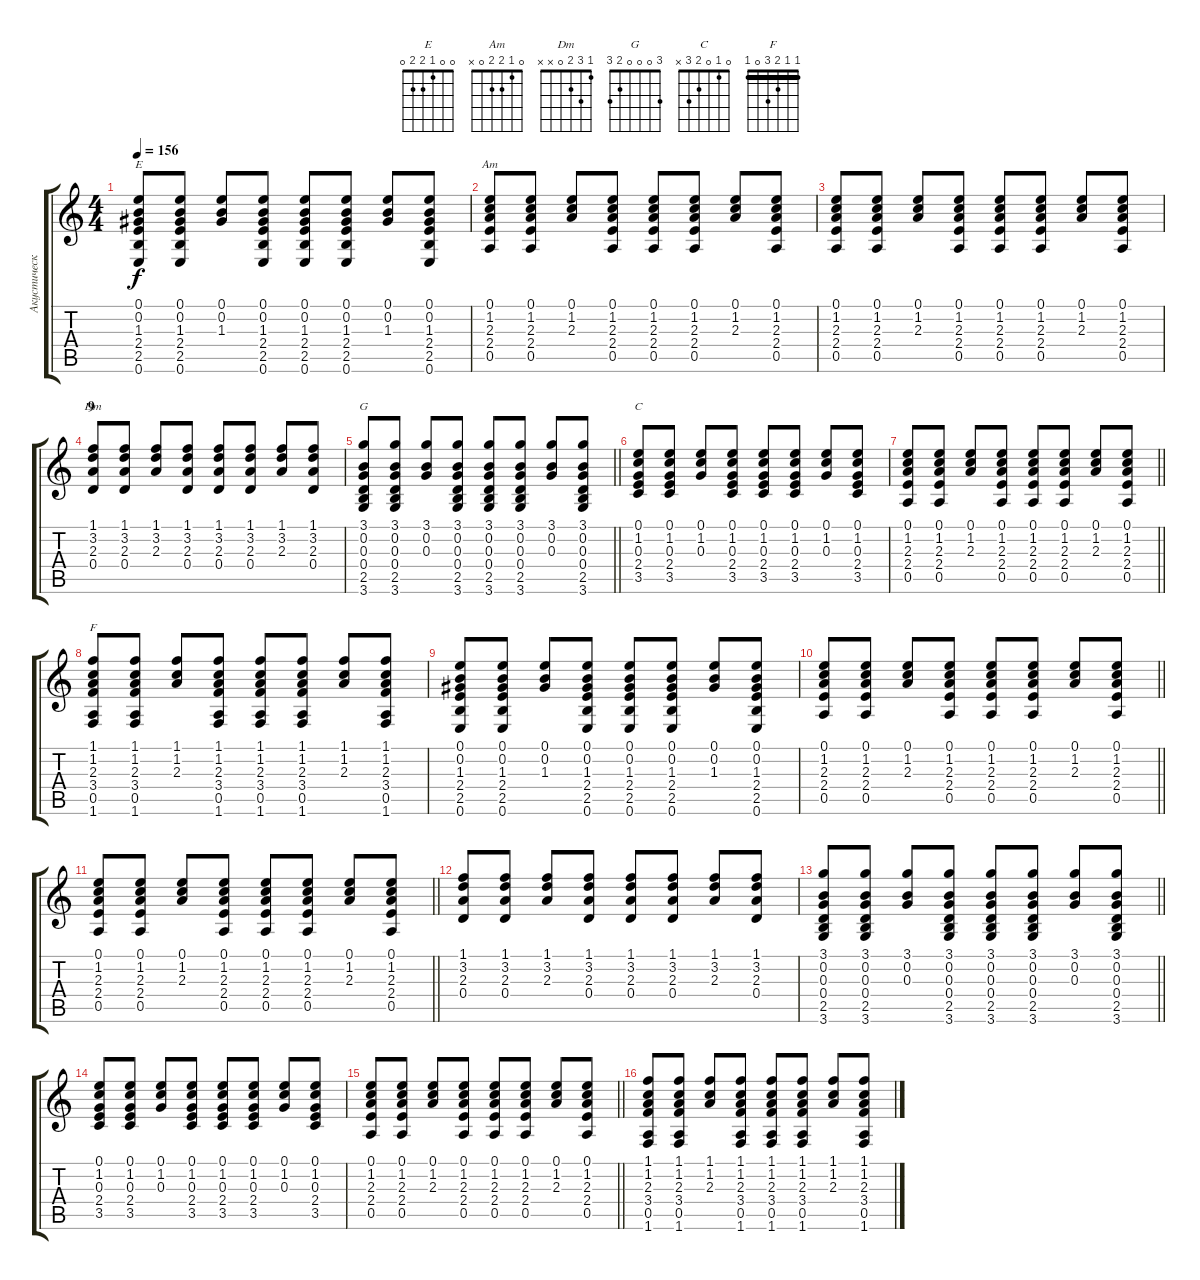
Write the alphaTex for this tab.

\track ("Акустическая гитара" "Акустическ") {instrument acousticguitarsteel}
\staff {score tabs}
\tuning (E4 B3 G3 D3 A2 E2) {hide}
\chord ("E" 0 0 1 2 2 0)
\chord ("Am" 0 1 2 2 0 x)
\chord ("Dm" 1 3 2 0 x x)
\chord ("G" 3 0 0 0 2 3)
\chord ("C" 0 1 0 2 3 x)
\chord ("F" 1 1 2 3 0 1) {barre 1}
\ts (4 4)
\tempo 156
\clef g2
\ks c
(0.1 0.2 1.3 2.4 2.5 0.6).8{ch "E" dy f} (0.1 0.2 1.3 2.4 2.5 0.6).8 (0.1 0.2 1.3).8 (0.1 0.2 1.3 2.4 2.5 0.6).8 (0.1 0.2 1.3 2.4 2.5 0.6).8 (0.1 0.2 1.3 2.4 2.5 0.6).8 (0.1 0.2 1.3).8 (0.1 0.2 1.3 2.4 2.5 0.6).8 |
(0.1 1.2 2.3 2.4 0.5).8{ch "Am"} (0.1 1.2 2.3 2.4 0.5).8 (0.1 1.2 2.3).8 (0.1 1.2 2.3 2.4 0.5).8 (0.1 1.2 2.3 2.4 0.5).8 (0.1 1.2 2.3 2.4 0.5).8 (0.1 1.2 2.3).8 (0.1 1.2 2.3 2.4 0.5).8 |
(0.1 1.2 2.3 2.4 0.5).8 (0.1 1.2 2.3 2.4 0.5).8 (0.1 1.2 2.3).8 (0.1 1.2 2.3 2.4 0.5).8 (0.1 1.2 2.3 2.4 0.5).8 (0.1 1.2 2.3 2.4 0.5).8 (0.1 1.2 2.3).8 (0.1 1.2 2.3 2.4 0.5).8 |
\section ("" "9")
(1.1 3.2 2.3 0.4).8{ch "Dm"} (1.1 3.2 2.3 0.4).8 (1.1 3.2 2.3).8 (1.1 3.2 2.3 0.4).8 (1.1 3.2 2.3 0.4).8 (1.1 3.2 2.3 0.4).8 (1.1 3.2 2.3).8 (1.1 3.2 2.3 0.4).8 |
\barLineRight lightlight
(3.1 0.2 0.3 0.4 2.5 3.6).8{ch "G"} (3.1 0.2 0.3 0.4 2.5 3.6).8 (3.1 0.2 0.3).8 (3.1 0.2 0.3 0.4 2.5 3.6).8 (3.1 0.2 0.3 0.4 2.5 3.6).8 (3.1 0.2 0.3 0.4 2.5 3.6).8 (3.1 0.2 0.3).8 (3.1 0.2 0.3 0.4 2.5 3.6).8 |
(0.1 1.2 0.3 2.4 3.5).8{ch "C"} (0.1 1.2 0.3 2.4 3.5).8 (0.1 1.2 0.3).8 (0.1 1.2 0.3 2.4 3.5).8 (0.1 1.2 0.3 2.4 3.5).8 (0.1 1.2 0.3 2.4 3.5).8 (0.1 1.2 0.3).8 (0.1 1.2 0.3 2.4 3.5).8 |
\barLineRight lightlight
(0.1 1.2 2.3 2.4 0.5).8 (0.1 1.2 2.3 2.4 0.5).8 (0.1 1.2 2.3).8 (0.1 1.2 2.3 2.4 0.5).8 (0.1 1.2 2.3 2.4 0.5).8 (0.1 1.2 2.3 2.4 0.5).8 (0.1 1.2 2.3).8 (0.1 1.2 2.3 2.4 0.5).8 |
(1.1 1.2 2.3 3.4 0.5 1.6).8{ch "F"} (1.1 1.2 2.3 3.4 0.5 1.6).8 (1.1 1.2 2.3).8 (1.1 1.2 2.3 3.4 0.5 1.6).8 (1.1 1.2 2.3 3.4 0.5 1.6).8 (1.1 1.2 2.3 3.4 0.5 1.6).8 (1.1 1.2 2.3).8 (1.1 1.2 2.3 3.4 0.5 1.6).8 |
(0.1 0.2 1.3 2.4 2.5 0.6).8 (0.1 0.2 1.3 2.4 2.5 0.6).8 (0.1 0.2 1.3).8 (0.1 0.2 1.3 2.4 2.5 0.6).8 (0.1 0.2 1.3 2.4 2.5 0.6).8 (0.1 0.2 1.3 2.4 2.5 0.6).8 (0.1 0.2 1.3).8 (0.1 0.2 1.3 2.4 2.5 0.6).8 |
\barLineRight lightlight
(0.1 1.2 2.3 2.4 0.5).8 (0.1 1.2 2.3 2.4 0.5).8 (0.1 1.2 2.3).8 (0.1 1.2 2.3 2.4 0.5).8 (0.1 1.2 2.3 2.4 0.5).8 (0.1 1.2 2.3 2.4 0.5).8 (0.1 1.2 2.3).8 (0.1 1.2 2.3 2.4 0.5).8 |
\barLineRight lightlight
(0.1 1.2 2.3 2.4 0.5).8 (0.1 1.2 2.3 2.4 0.5).8 (0.1 1.2 2.3).8 (0.1 1.2 2.3 2.4 0.5).8 (0.1 1.2 2.3 2.4 0.5).8 (0.1 1.2 2.3 2.4 0.5).8 (0.1 1.2 2.3).8 (0.1 1.2 2.3 2.4 0.5).8 |
(1.1 3.2 2.3 0.4).8 (1.1 3.2 2.3 0.4).8 (1.1 3.2 2.3).8 (1.1 3.2 2.3 0.4).8 (1.1 3.2 2.3 0.4).8 (1.1 3.2 2.3 0.4).8 (1.1 3.2 2.3).8 (1.1 3.2 2.3 0.4).8 |
\barLineRight lightlight
(3.1 0.2 0.3 0.4 2.5 3.6).8 (3.1 0.2 0.3 0.4 2.5 3.6).8 (3.1 0.2 0.3).8 (3.1 0.2 0.3 0.4 2.5 3.6).8 (3.1 0.2 0.3 0.4 2.5 3.6).8 (3.1 0.2 0.3 0.4 2.5 3.6).8 (3.1 0.2 0.3).8 (3.1 0.2 0.3 0.4 2.5 3.6).8 |
(0.1 1.2 0.3 2.4 3.5).8 (0.1 1.2 0.3 2.4 3.5).8 (0.1 1.2 0.3).8 (0.1 1.2 0.3 2.4 3.5).8 (0.1 1.2 0.3 2.4 3.5).8 (0.1 1.2 0.3 2.4 3.5).8 (0.1 1.2 0.3).8 (0.1 1.2 0.3 2.4 3.5).8 |
\barLineRight lightlight
(0.1 1.2 2.3 2.4 0.5).8 (0.1 1.2 2.3 2.4 0.5).8 (0.1 1.2 2.3).8 (0.1 1.2 2.3 2.4 0.5).8 (0.1 1.2 2.3 2.4 0.5).8 (0.1 1.2 2.3 2.4 0.5).8 (0.1 1.2 2.3).8 (0.1 1.2 2.3 2.4 0.5).8 |
(1.1 1.2 2.3 3.4 0.5 1.6).8 (1.1 1.2 2.3 3.4 0.5 1.6).8 (1.1 1.2 2.3).8 (1.1 1.2 2.3 3.4 0.5 1.6).8 (1.1 1.2 2.3 3.4 0.5 1.6).8 (1.1 1.2 2.3 3.4 0.5 1.6).8 (1.1 1.2 2.3).8 (1.1 1.2 2.3 3.4 0.5 1.6).8
